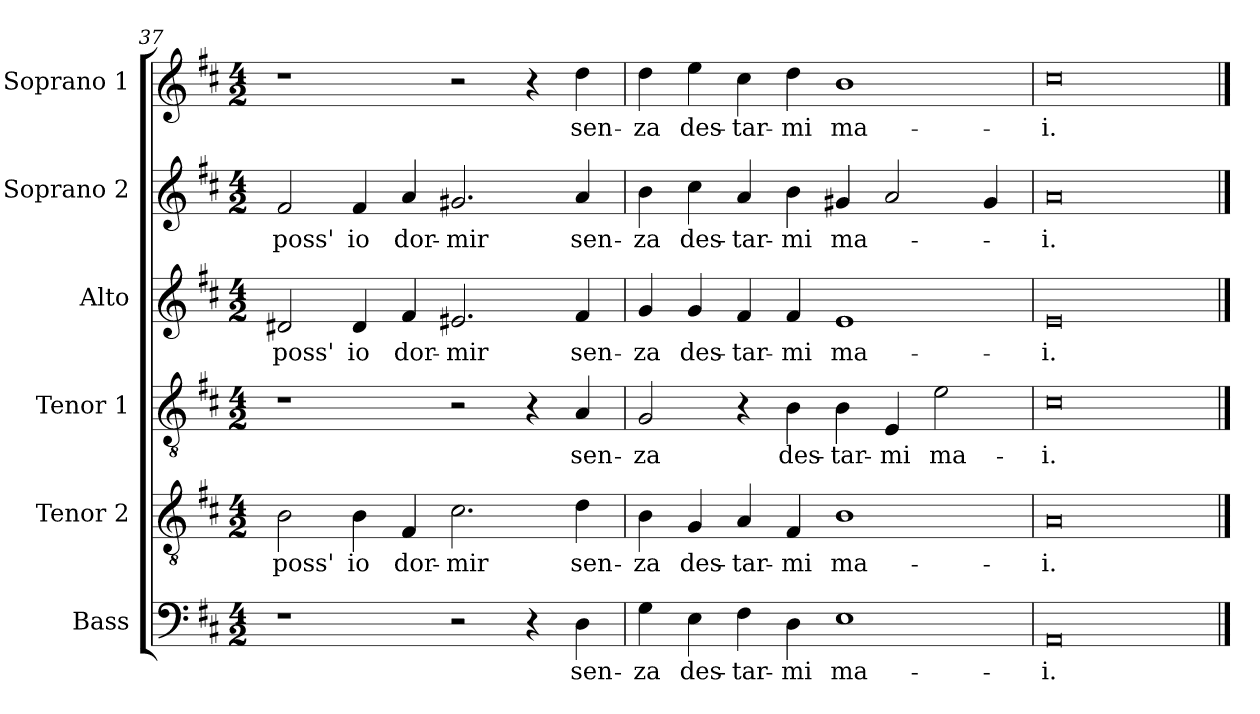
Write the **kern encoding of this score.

**kern	**text	**kern	**text	**kern	**text	**kern	**text	**kern	**text	**kern	**text
*part6	*part6	*part5	*part5	*part4	*part4	*part3	*part3	*part2	*part2	*part1	*part1
*staff6	*staff6	*staff5	*staff5	*staff4	*staff4	*staff3	*staff3	*staff2	*staff2	*staff1	*staff1
*I"Bass	*	*I"Tenor 2	*	*I"Tenor 1	*	*I"Alto	*	*I"Soprano 2	*	*I"Soprano 1	*
*I'B	*	*I'T 2	*	*I'T 1	*	*I'A	*	*I'S 2	*	*I'S 1	*
!!LO:PB:g=z
*clefF4	*	*clefGv2	*	*clefGv2	*	*clefG2	*	*clefG2	*	*clefG2	*
*k[f#c#]	*	*k[f#c#]	*	*k[f#c#]	*	*k[f#c#]	*	*k[f#c#]	*	*k[f#c#]	*
*D:	*	*D:	*	*D:	*	*D:	*	*D:	*	*D:	*
*M4/2	*	*M4/2	*	*M4/2	*	*M4/2	*	*M4/2	*	*M4/2	*
=37	=37	=37	=37	=37	=37	=37	=37	=37	=37	=37	=37
!	!	!	!LO:LY:b	!	!	!	!LO:LY:b	!	!LO:LY:b	!	!
1r	.	2B\	poss'	1r	.	2d#X/	poss'	2f#/	poss'	1r	.
!	!	!	!LO:LY:b	!	!	!	!LO:LY:b	!	!LO:LY:b	!	!
.	.	4B\	io	.	.	4d#/	io	4f#/	io	.	.
!	!	!	!LO:LY:b	!	!	!	!LO:LY:b	!	!LO:LY:b	!	!
.	.	4F#/	dor-	.	.	4f#/	dor-	4a/	dor-	.	.
!	!	!	!LO:LY:b	!	!	!	!LO:LY:b	!	!LO:LY:b	!	!
2r	.	2.c#\	-mir	2r	.	2.e#X/	-mir	2.g#X/	-mir	2r	.
4r	.	.	.	4r	.	.	.	.	.	4r	.
!	!LO:LY:b	!	!LO:LY:b	!	!LO:LY:b	!	!LO:LY:b	!	!LO:LY:b	!	!LO:LY:b
4D\	sen-	4d\	sen-	4A/	sen-	4f#/	sen-	4a/	sen-	4dd\	sen-
=38	=38	=38	=38	=38	=38	=38	=38	=38	=38	=38	=38
!	!LO:LY:b	!	!LO:LY:b	!	!LO:LY:b	!	!LO:LY:b	!	!LO:LY:b	!	!LO:LY:b
4G\	-za	4B\	-za	2G/	-za	4g/	-za	4b\	-za	4dd\	-za
!	!LO:LY:b	!	!LO:LY:b	!	!	!	!LO:LY:b	!	!LO:LY:b	!	!LO:LY:b
4E\	des-	4G/	des-	.	.	4g/	des-	4cc#\	des-	4ee\	des-
!	!LO:LY:b	!	!LO:LY:b	!	!	!	!LO:LY:b	!	!LO:LY:b	!	!LO:LY:b
4F#\	-tar-	4A/	-tar-	4r	.	4f#/	-tar-	4a/	-tar-	4cc#\	-tar-
!	!LO:LY:b	!	!LO:LY:b	!	!LO:LY:b	!	!LO:LY:b	!	!LO:LY:b	!	!LO:LY:b
4D\	-mi	4F#/	-mi	4B\	des-	4f#/	-mi	4b\	-mi	4dd\	-mi
!	!LO:LY:b	!	!LO:LY:b	!	!LO:LY:b	!	!LO:LY:b	!	!LO:LY:b	!	!LO:LY:b
1E	ma-	1B	ma-	4B\	-tar-	1e	ma-	4g#X/	ma-	1b	ma-
!	!	!	!	!	!LO:LY:b	!	!	!	!	!	!
.	.	.	.	4E/	-mi	.	.	2a/	.	.	.
!	!	!	!	!	!LO:LY:b	!	!	!	!	!	!
.	.	.	.	2e\	ma-	.	.	.	.	.	.
.	.	.	.	.	.	.	.	4g#/	.	.	.
=39	=39	=39	=39	=39	=39	=39	=39	=39	=39	=39	=39
!	!LO:LY:b	!	!LO:LY:b	!	!LO:LY:b	!	!LO:LY:b	!	!LO:LY:b	!	!LO:LY:b
0AA	-i.	0A	-i.	0c#	-i.	0e	-i.	0a	-i.	0cc#	-i.
==	==	==	==	==	==	==	==	==	==	==	==
*-	*-	*-	*-	*-	*-	*-	*-	*-	*-	*-	*-
